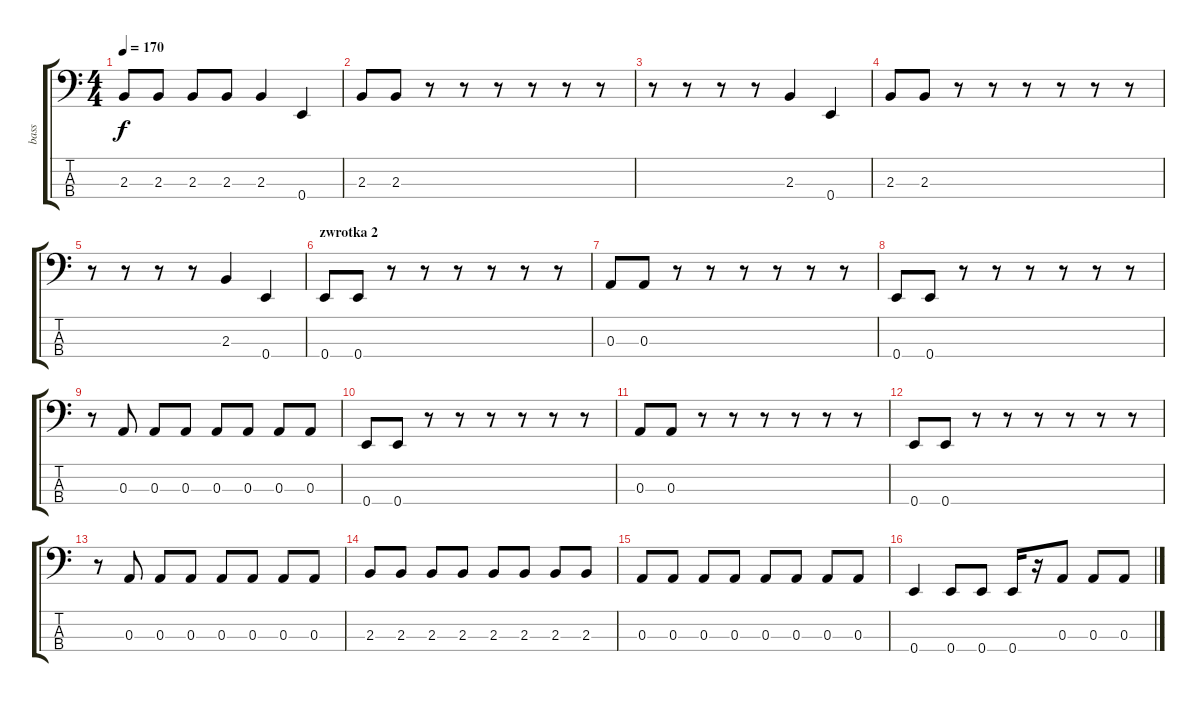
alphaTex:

\track ("bass" "bass") {instrument electricbasspick}
\staff {score tabs}
\tuning (G2 D2 A1 E1) {hide}
\ts (4 4)
\tempo 170
\clef f4
\ks c
2.3.8{dy f} 2.3.8 2.3.8 2.3.8 2.3.4 0.4.4 |
2.3.8 2.3.8 r.8 r.8 r.8 r.8 r.8 r.8 |
r.8 r.8 r.8 r.8 2.3.4 0.4.4 |
2.3.8 2.3.8 r.8 r.8 r.8 r.8 r.8 r.8 |
r.8 r.8 r.8 r.8 2.3.4 0.4.4 |
\section ("" "zwrotka 2")
0.4.8 0.4.8 r.8 r.8 r.8 r.8 r.8 r.8 |
0.3.8 0.3.8 r.8 r.8 r.8 r.8 r.8 r.8 |
0.4.8 0.4.8 r.8 r.8 r.8 r.8 r.8 r.8 |
r.8 0.3.8 0.3.8 0.3.8 0.3.8 0.3.8 0.3.8 0.3.8 |
0.4.8 0.4.8 r.8 r.8 r.8 r.8 r.8 r.8 |
0.3.8 0.3.8 r.8 r.8 r.8 r.8 r.8 r.8 |
0.4.8 0.4.8 r.8 r.8 r.8 r.8 r.8 r.8 |
r.8 0.3.8 0.3.8 0.3.8 0.3.8 0.3.8 0.3.8 0.3.8 |
2.3.8 2.3.8 2.3.8 2.3.8 2.3.8 2.3.8 2.3.8 2.3.8 |
0.3.8 0.3.8 0.3.8 0.3.8 0.3.8 0.3.8 0.3.8 0.3.8 |
0.4.4 0.4.8 0.4.8 0.4.16 r.16 0.3.8 0.3.8 0.3.8
